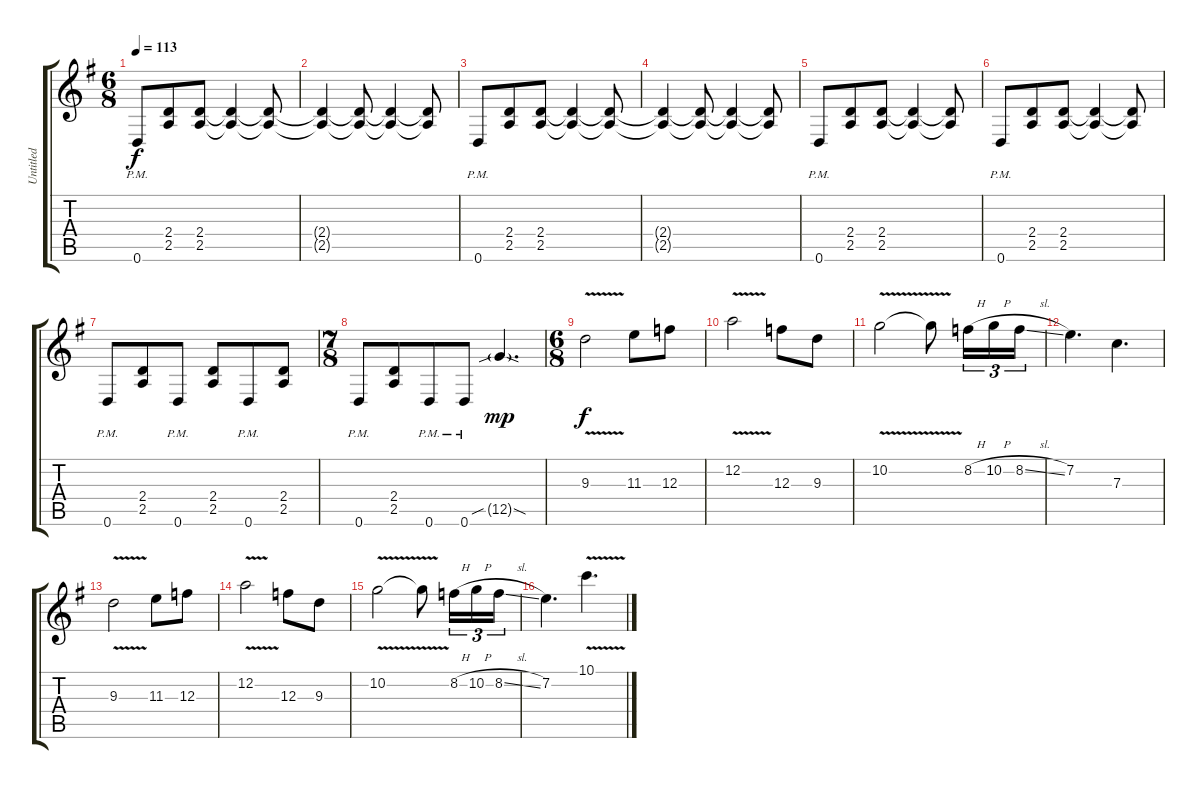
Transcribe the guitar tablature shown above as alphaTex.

\track ("Untitled" "Untitled") {instrument distortionguitar}
\staff {score tabs}
\tuning (D4 A3 F3 C3 G2 D2) {hide}
\ts (6 8)
\tempo 113
\clef g2
\ks g
0.6{pm}.8{dy f instrument distortionguitar} (2.4 2.5).8 (2.4 2.5).8 (2.4{t} 2.5{t}).4 (2.4{t} 2.5{t}).8 |
(2.4{t} 2.5{t}).4 (2.4{t} 2.5{t}).8 (2.4{t} 2.5{t}).4 (2.4{t} 2.5{t}).8 |
0.6{pm}.8 (2.4 2.5).8 (2.4 2.5).8 (2.4{t} 2.5{t}).4 (2.4{t} 2.5{t}).8 |
(2.4{t} 2.5{t}).4 (2.4{t} 2.5{t}).8 (2.4{t} 2.5{t}).4 (2.4{t} 2.5{t}).8 |
0.6{pm}.8 (2.4 2.5).8 (2.4 2.5).8 (2.4{t} 2.5{t}).4 (2.4{t} 2.5{t}).8 |
0.6{pm}.8 (2.4 2.5).8 (2.4 2.5).8 (2.4{t} 2.5{t}).4 (2.4{t} 2.5{t}).8 |
0.6{pm}.8 (2.4 2.5).8 0.6{pm}.8 (2.4 2.5).8 0.6{pm}.8 (2.4 2.5).8 |
\ts (7 8)
0.6{pm}.8 (2.4 2.5).8 0.6{pm}.8 0.6{pm}.8 12.5{sib sod g}.4{d dy mp} |
\ts (6 8)
9.3{v}.2{dy f} 11.3.8 12.3.8 |
12.2{v}.2 12.3.8 9.3.8 |
10.2{v}.2 10.2{v t}.8 8.2{h}.16{tu (3 2)} 10.2{h}.16{tu (3 2)} 8.2{sl}.16{tu (3 2)} |
7.2.4{d} 7.3.4{d} |
9.3{v}.2 11.3.8 12.3.8 |
12.2{v}.2 12.3.8 9.3.8 |
10.2{v}.2 10.2{v t}.8 8.2{h}.16{tu (3 2)} 10.2{h}.16{tu (3 2)} 8.2{sl}.16{tu (3 2)} |
7.2.4{d} 10.1{v}.4{d}
